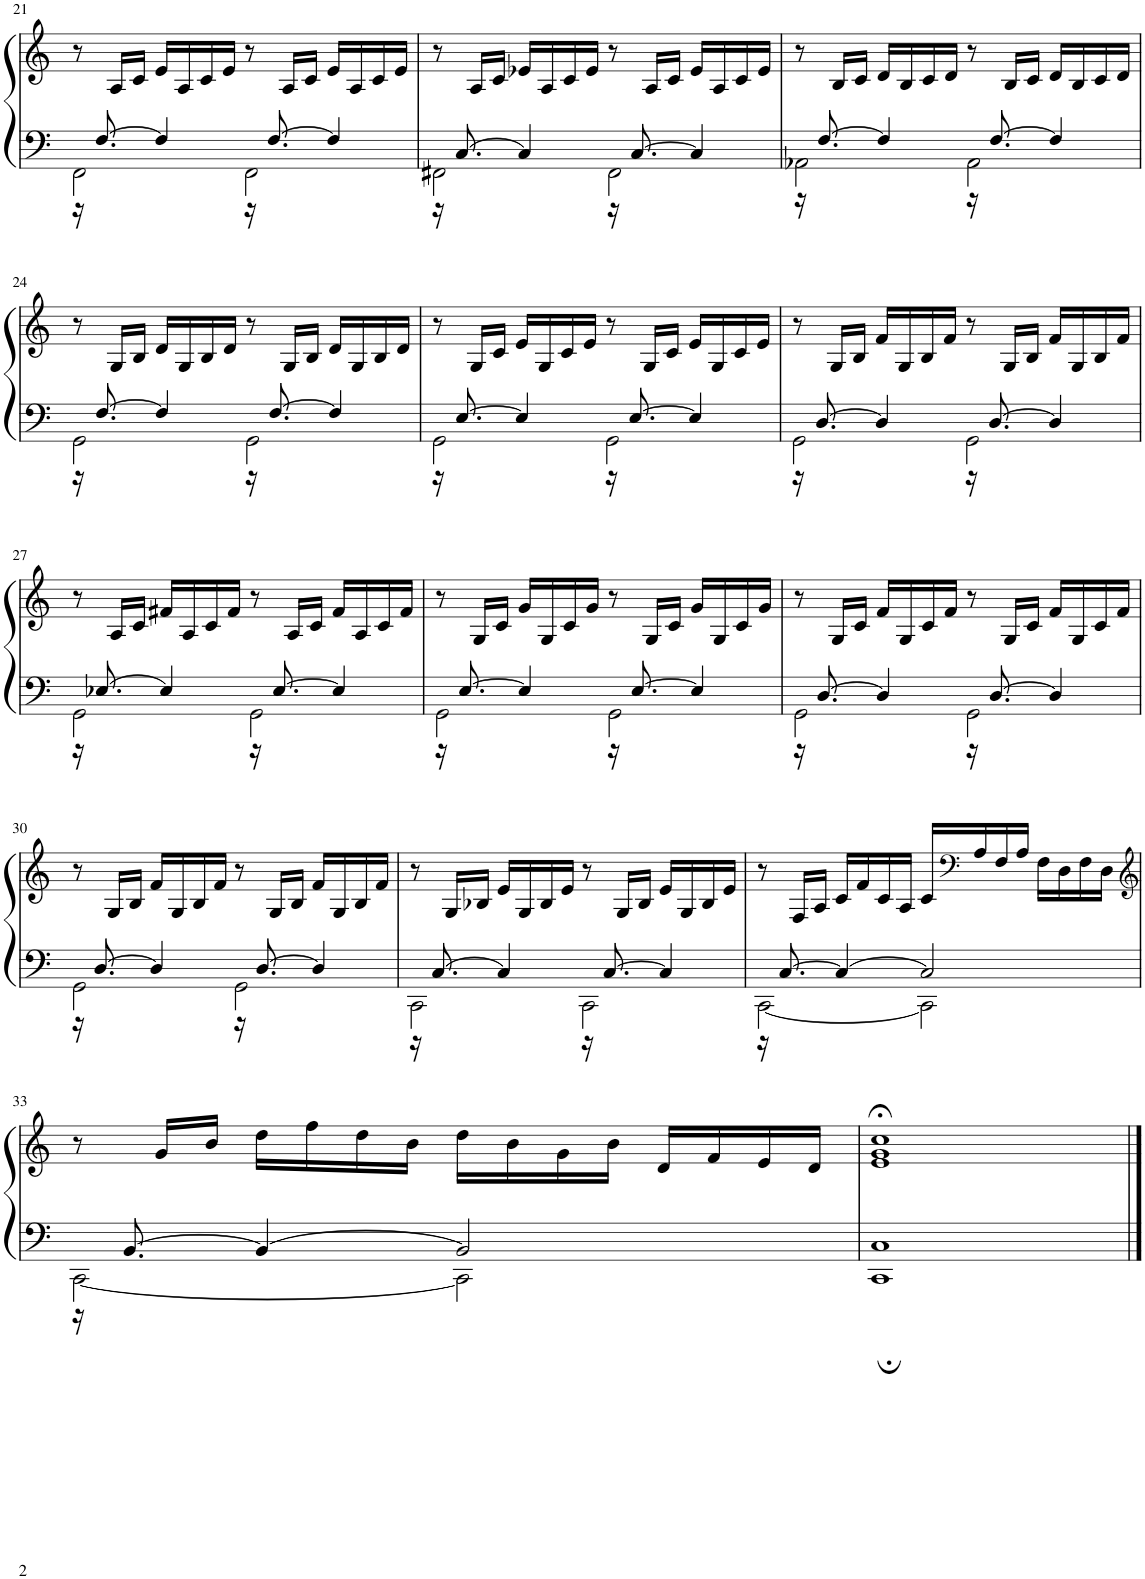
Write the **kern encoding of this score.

**kern	**kern
*part1	*part1
*staff2	*staff1
*I"Piano	*
*I'Pno	*
!!LO:PB:g=z
*clefF4	*clefG2
*k[]	*k[]
*M4/4	*M4/4
=21	=21
*^	*
2FF\	16r	8r
.	[8.F/	.
.	.	16A/LL
.	.	16c/JJ
.	4F/]	16e/LL
.	.	16A/
.	.	16c/
.	.	16e/JJ
2FF\	16r	8r
.	[8.F/	.
.	.	16A/LL
.	.	16c/JJ
.	4F/]	16e/LL
.	.	16A/
.	.	16c/
.	.	16e/JJ
=22	=22	=22
2FF#X\	16r	8r
.	[8.C/	.
.	.	16A/LL
.	.	16c/JJ
.	4C/]	16e-X/LL
.	.	16A/
.	.	16c/
.	.	16e-/JJ
2FF#\	16r	8r
.	[8.C/	.
.	.	16A/LL
.	.	16c/JJ
.	4C/]	16e-/LL
.	.	16A/
.	.	16c/
.	.	16e-/JJ
=23	=23	=23
2AA-X\	16r	8r
.	[8.F/	.
.	.	16B/LL
.	.	16c/JJ
.	4F/]	16d/LL
.	.	16B/
.	.	16c/
.	.	16d/JJ
2AA-\	16r	8r
.	[8.F/	.
.	.	16B/LL
.	.	16c/JJ
.	4F/]	16d/LL
.	.	16B/
.	.	16c/
.	.	16d/JJ
!!LO:LB:g=z
=24	=24	=24
2GG\	16r	8r
.	[8.F/	.
.	.	16G/LL
.	.	16B/JJ
.	4F/]	16d/LL
.	.	16G/
.	.	16B/
.	.	16d/JJ
2GG\	16r	8r
.	[8.F/	.
.	.	16G/LL
.	.	16B/JJ
.	4F/]	16d/LL
.	.	16G/
.	.	16B/
.	.	16d/JJ
=25	=25	=25
2GG\	16r	8r
.	[8.E/	.
.	.	16G/LL
.	.	16c/JJ
.	4E/]	16e/LL
.	.	16G/
.	.	16c/
.	.	16e/JJ
2GG\	16r	8r
.	[8.E/	.
.	.	16G/LL
.	.	16c/JJ
.	4E/]	16e/LL
.	.	16G/
.	.	16c/
.	.	16e/JJ
=26	=26	=26
2GG\	16r	8r
.	[8.D/	.
.	.	16G/LL
.	.	16B/JJ
.	4D/]	16f/LL
.	.	16G/
.	.	16B/
.	.	16f/JJ
2GG\	16r	8r
.	[8.D/	.
.	.	16G/LL
.	.	16B/JJ
.	4D/]	16f/LL
.	.	16G/
.	.	16B/
.	.	16f/JJ
!!LO:LB:g=z
=27	=27	=27
2GG\	16r	8r
.	[8.E-X/	.
.	.	16A/LL
.	.	16c/JJ
.	4E-/]	16f#X/LL
.	.	16A/
.	.	16c/
.	.	16f#/JJ
2GG\	16r	8r
.	[8.E-/	.
.	.	16A/LL
.	.	16c/JJ
.	4E-/]	16f#/LL
.	.	16A/
.	.	16c/
.	.	16f#/JJ
=28	=28	=28
2GG\	16r	8r
.	[8.E/	.
.	.	16G/LL
.	.	16c/JJ
.	4E/]	16g/LL
.	.	16G/
.	.	16c/
.	.	16g/JJ
2GG\	16r	8r
.	[8.E/	.
.	.	16G/LL
.	.	16c/JJ
.	4E/]	16g/LL
.	.	16G/
.	.	16c/
.	.	16g/JJ
=29	=29	=29
2GG\	16r	8r
.	[8.D/	.
.	.	16G/LL
.	.	16c/JJ
.	4D/]	16f/LL
.	.	16G/
.	.	16c/
.	.	16f/JJ
2GG\	16r	8r
.	[8.D/	.
.	.	16G/LL
.	.	16c/JJ
.	4D/]	16f/LL
.	.	16G/
.	.	16c/
.	.	16f/JJ
!!LO:LB:g=z
=30	=30	=30
2GG\	16r	8r
.	[8.D/	.
.	.	16G/LL
.	.	16B/JJ
.	4D/]	16f/LL
.	.	16G/
.	.	16B/
.	.	16f/JJ
2GG\	16r	8r
.	[8.D/	.
.	.	16G/LL
.	.	16B/JJ
.	4D/]	16f/LL
.	.	16G/
.	.	16B/
.	.	16f/JJ
=31	=31	=31
2CC\	16r	8r
.	[8.C/	.
.	.	16G/LL
.	.	16B-X/JJ
.	4C/]	16e/LL
.	.	16G/
.	.	16B-/
.	.	16e/JJ
2CC\	16r	8r
.	[8.C/	.
.	.	16G/LL
.	.	16B-/JJ
.	4C/]	16e/LL
.	.	16G/
.	.	16B-/
.	.	16e/JJ
=32	=32	=32
[2CC\	16r	8r
.	[8.C/	.
.	.	16F/LL
.	.	16A/JJ
.	4C/_	16c/LL
.	.	16f/
.	.	16c/
.	.	16A/JJ
2CC\]	2C/]	16c/LL
*	*	*clefF4
.	.	16A/
.	.	16F/
.	.	16A/JJ
.	.	16F\LL
.	.	16D\
.	.	16F\
.	.	16D\JJ
!!LO:LB:g=z
=33	=33	=33
*	*	*clefG2
[2CC\	16r	8r
.	[8.BB/	.
.	.	16g/LL
.	.	16b/JJ
.	4BB/_	16dd\LL
.	.	16ff\
.	.	16dd\
.	.	16b\JJ
2CC\]	2BB/]	16dd\LL
.	.	16b\
.	.	16g\
.	.	16b\JJ
.	.	16d/LL
.	.	16f/
.	.	16e/
.	.	16d/JJ
*v	*v	*
=34	=34
1CC; 1C;	1e;< 1g;< 1cc;<
==	==
*-	*-
